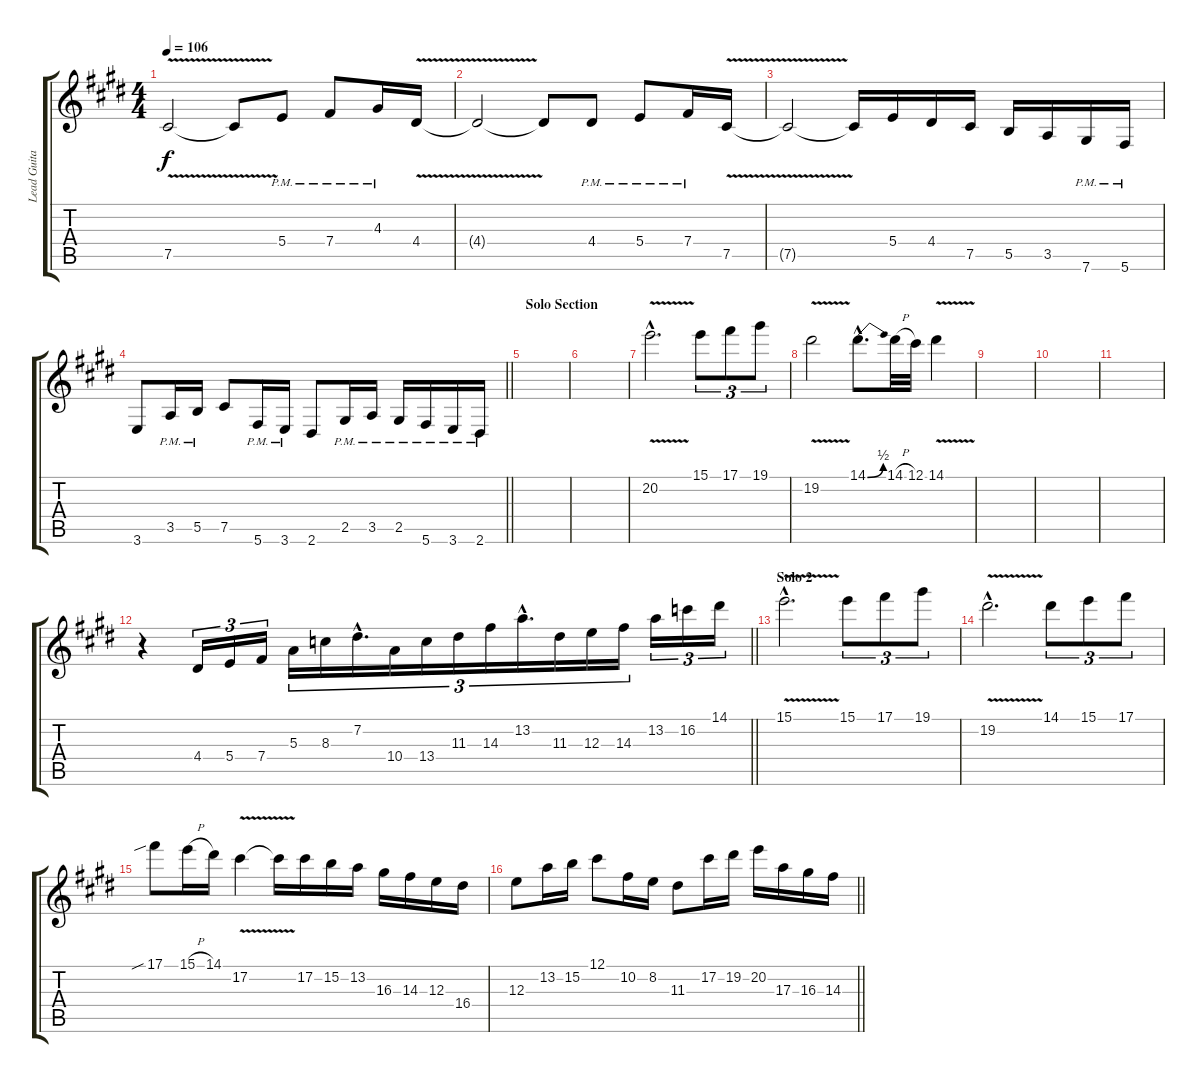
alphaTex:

\track ("Lead Guitar 2" "Lead Guita") {instrument distortionguitar}
\staff {score tabs}
\tuning (Db4 Ab3 E3 B2 Gb2 Db2) {hide}
\ts (4 4)
\tempo 106
\clef g2
\ks c#minor
7.5{v}.2{dy f} 7.5{t}.8 5.4{pm}.8 7.4{pm}.8 4.3{pm}.16 4.4{v}.16 |
4.4{t}.2 4.4{t}.8 4.4{pm}.8 5.4{pm}.8 7.4{pm}.16 7.5{v}.16 |
7.5{t}.2 7.5{t}.16 5.4.16 4.4.16 7.5.16 5.5.16 3.5.16 7.6{pm}.16 5.6{pm}.16 |
\barLineRight lightlight
3.6.8 3.5{pm}.16 5.5{pm}.16 7.5.8 5.6{pm}.16 3.6{pm}.16 2.6.8 2.5{pm}.16 3.5{pm}.16 2.5{pm}.16 5.6{pm}.16 3.6{pm}.16 2.6{pm}.16 |
\section ("" "Solo Section")
|
|
20.2{v hac}.2{d balance 8} 15.1.8{tu (3 2)} 17.1.8{tu (3 2)} 19.1.8{tu (3 2)} |
19.2{v}.2 14.1{be (bend 0 0 60 2) hac}.8{d} 14.1{h}.32 12.1.32 14.1{v}.4 |
|
|
|
\barLineRight lightlight
r.4 4.4.16{tu (3 2)} 5.4.16{tu (3 2)} 7.4.16{tu (3 2)} 5.3.16{tu (3 2)} 8.3.16{tu (3 2)} 7.2{hac}.16{d tu (3 2)} 10.4.16{tu (3 2)} 13.4.16{tu (3 2)} 11.3.16{tu (3 2)} 14.3.16{tu (3 2)} 13.2{hac}.16{d tu (3 2)} 11.3.16{tu (3 2)} 12.3.16{tu (3 2)} 14.3.16{tu (3 2)} 13.2.16{tu (3 2)} 16.2.16{tu (3 2)} 14.1.16{tu (3 2)} |
\section ("" "Solo 2")
15.1{v hac}.2{d balance 16} 15.1.8{tu (3 2)} 17.1.8{tu (3 2)} 19.1.8{tu (3 2)} |
19.2{v hac}.2{d} 14.1.8{tu (3 2)} 15.1.8{tu (3 2)} 17.1.8{tu (3 2)} |
17.1{sib}.8 15.1{h}.16 14.1.16 17.2{v}.4 17.2{t}.16 17.2.16 15.2.16 13.2.16 16.3.16 14.3.16 12.3.16 16.4.16 |
\barLineRight lightlight
12.3.8 13.2.16 15.2.16 12.1.8 10.2.16 8.2.16 11.3.8 17.2.16 19.2.16 20.2.16 17.3.16 16.3.16 14.3.16
